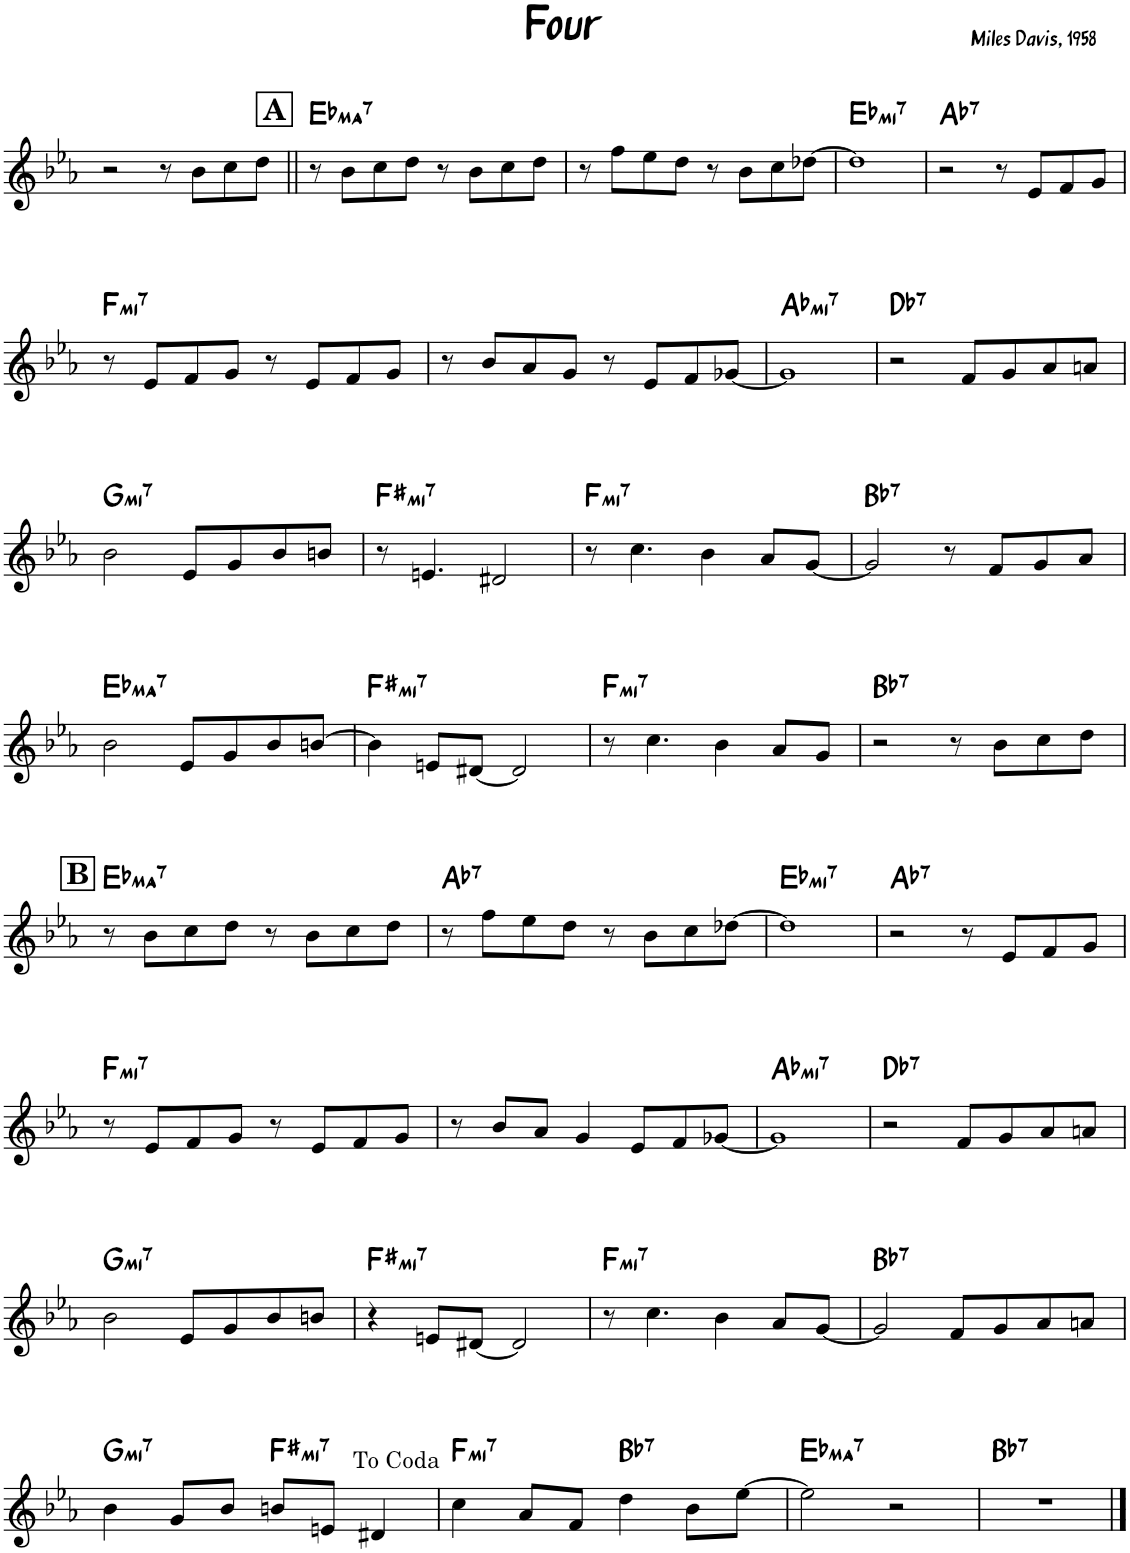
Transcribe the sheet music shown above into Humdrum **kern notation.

**kern	**harte
*part1	*part1
*staff1	*
*I"Piano	*
*I'Pno	*
*clefG2	*
*k[b-e-a-]	*
=1	=1
2r	.
8r	.
8b-\L	.
8cc\	.
8dd\J	.
!!LO:REH:place=s1:a:B:cj:fs=14:t=A
=2||	=2||
!	!LO:H:kt=Maj7
8r	Eb:maj7
8b-\L	.
8cc\	.
8dd\J	.
8r	.
8b-\L	.
8cc\	.
8dd\J	.
=3	=3
8r	.
8ff\L	.
8ee-\	.
8dd\J	.
8r	.
8b-\L	.
8cc\	.
[8dd-X\J	.
=4	=4
!	!LO:H:kt=m7
1dd-]	Eb:min7
=5	=5
!	!LO:H:kt=7
2r	Ab:7
8r	.
8e-/L	.
8f/	.
8g/J	.
!!LO:LB:g=z
=6	=6
!	!LO:H:kt=m7
8r	F:min7
8e-/L	.
8f/	.
8g/J	.
8r	.
8e-/L	.
8f/	.
8g/J	.
=7	=7
8r	.
8b-/L	.
8a-/	.
8g/J	.
8r	.
8e-/L	.
8f/	.
[8g-X/J	.
=8	=8
!	!LO:H:kt=m7
1g-]	Ab:min7
=9	=9
!	!LO:H:kt=7
2r	Db:7
8f/L	.
8g/	.
8a-/	.
8an/J	.
!!LO:LB:g=z
=10	=10
!	!LO:H:kt=m7
2b-\	G:min7
8e-/L	.
8g/	.
8b-/	.
8bn/J	.
=11	=11
!	!LO:H:kt=m7
8r	F#:min7
4.en/	.
2d#X/	.
=12	=12
!	!LO:H:kt=m7
8r	F:min7
4.cc\	.
4b-\	.
8a-/L	.
[8g/J	.
=13	=13
!	!LO:H:kt=7
2g/]	Bb:7
8r	.
8f/L	.
8g/	.
8a-/J	.
!!LO:LB:g=z
=14	=14
!	!LO:H:kt=Maj7
2b-\	Eb:maj7
8e-/L	.
8g/	.
8b-/	.
[8bn/J	.
=15	=15
!	!LO:H:kt=m7
4b\]	F#:min7
8en/L	.
[8d#X/J	.
2d#/]	.
=16	=16
!	!LO:H:kt=m7
8r	F:min7
4.cc\	.
4b-\	.
8a-/L	.
8g/J	.
=17	=17
!	!LO:H:kt=7
2r	Bb:7
8r	.
8b-\L	.
8cc\	.
8dd\J	.
!!LO:LB:g=z
!!LO:REH:place=s1:a:B:cj:fs=14:t=B
=18	=18
!	!LO:H:kt=Maj7
8r	Eb:maj7
8b-\L	.
8cc\	.
8dd\J	.
8r	.
8b-\L	.
8cc\	.
8dd\J	.
=19	=19
!	!LO:H:kt=7
8r	Ab:7
8ff\L	.
8ee-\	.
8dd\J	.
8r	.
8b-\L	.
8cc\	.
[8dd-X\J	.
=20	=20
!	!LO:H:kt=m7
1dd-]	Eb:min7
=21	=21
!	!LO:H:kt=7
2r	Ab:7
8r	.
8e-/L	.
8f/	.
8g/J	.
!!LO:LB:g=z
=22	=22
!	!LO:H:kt=m7
8r	F:min7
8e-/L	.
8f/	.
8g/J	.
8r	.
8e-/L	.
8f/	.
8g/J	.
=23	=23
8r	.
8b-/L	.
8a-/J	.
4g/	.
8e-/L	.
8f/	.
[8g-X/J	.
=24	=24
!	!LO:H:kt=m7
1g-]	Ab:min7
=25	=25
!	!LO:H:kt=7
2r	Db:7
8f/L	.
8g/	.
8a-/	.
8an/J	.
!!LO:LB:g=z
=26	=26
!	!LO:H:kt=m7
2b-\	G:min7
8e-/L	.
8g/	.
8b-/	.
8bn/J	.
=27	=27
!	!LO:H:kt=m7
4r	F#:min7
8en/L	.
[8d#X/J	.
2d#/]	.
=28	=28
!	!LO:H:kt=m7
8r	F:min7
4.cc\	.
4b-\	.
8a-/L	.
[8g/J	.
=29	=29
!	!LO:H:kt=7
2g/]	Bb:7
8f/L	.
8g/	.
8a-/	.
8an/J	.
!!LO:LB:g=z
=30	=30
!	!LO:H:kt=m7
4b-\	G:min7
8g/L	.
8b-/J	.
!	!LO:H:kt=m7
8bn/L	F#:min7
8en/J	.
4d#X/	.
=31	=31
!	!LO:H:kt=m7
4cc\	F:min7
8a-/L	.
8f/J	.
!	!LO:H:kt=7
4dd\	Bb:7
8b-\L	.
[8ee-\J	.
=32	=32
!	!LO:H:kt=Maj7
2ee-\]	Eb:maj7
2r	.
=33	=33
!	!LO:H:kt=7
1r	Bb:7
==	==
*-	*-
